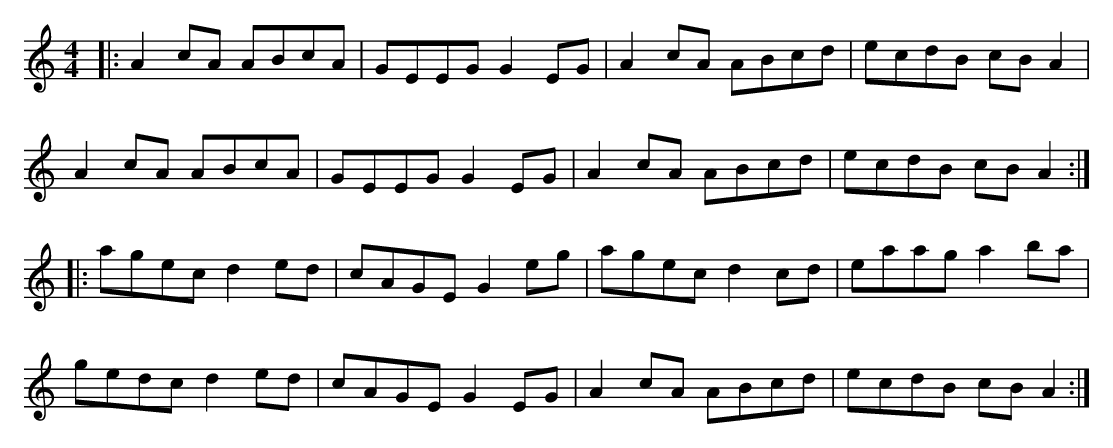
X:1
M:4/4
K:Amin
|:A2cA ABcA|GEEG G2EG|A2cA ABcd|ecdB cBA2|
A2cA ABcA|GEEG G2EG|A2cA ABcd|ecdB cBA2:|
|:agec d2ed|cAGE G2eg|agec d2cd|eaag a2ba|
gedc d2ed|cAGE G2EG|A2cA ABcd|ecdB cBA2:|
